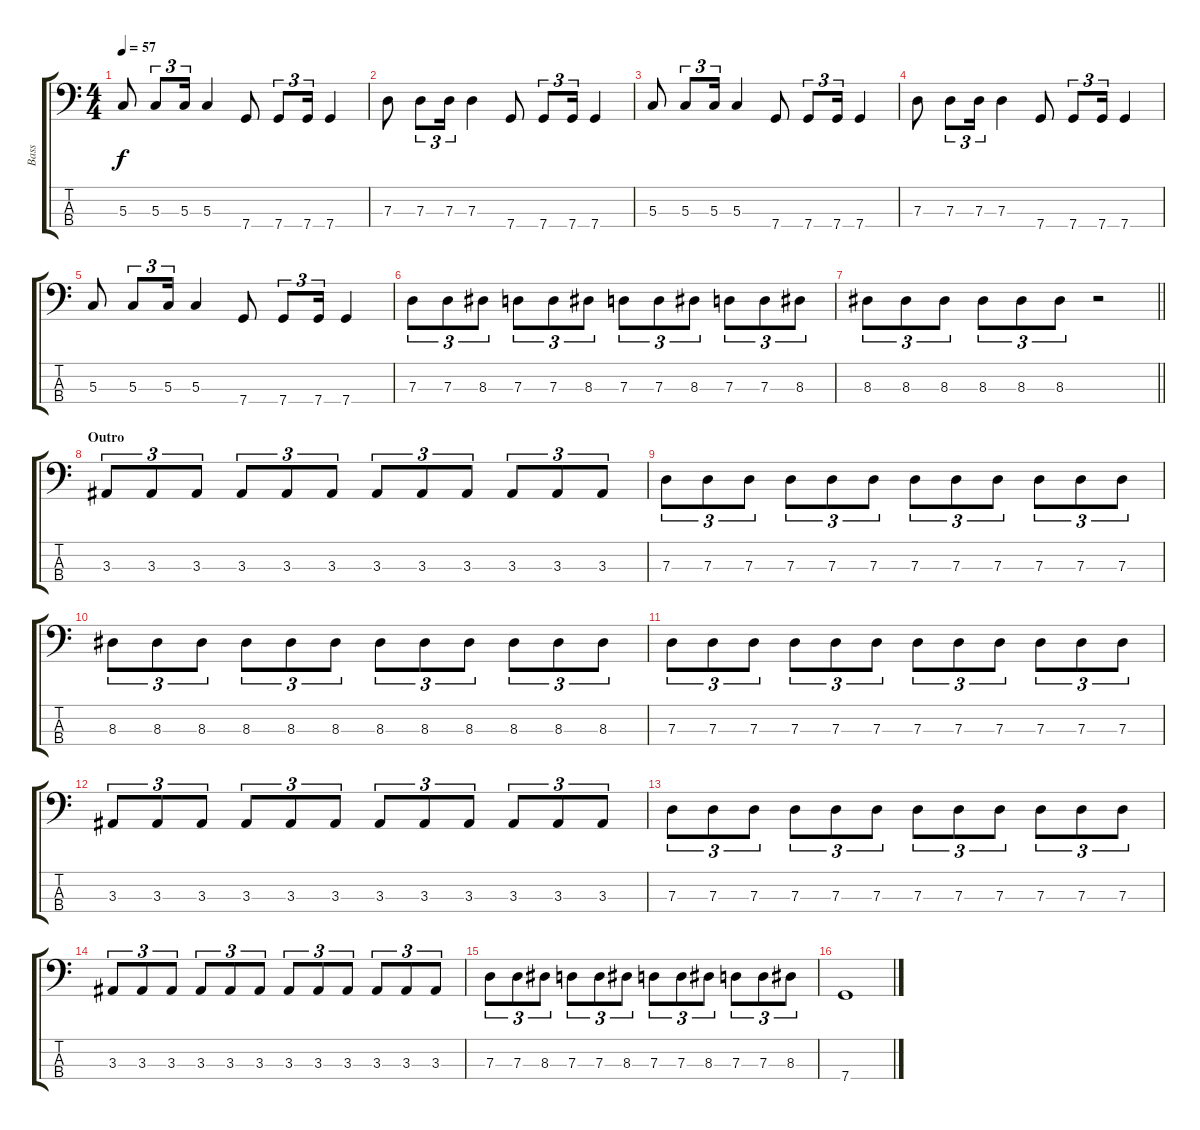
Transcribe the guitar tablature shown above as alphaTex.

\track ("Bass" "Bass") {instrument electricbassfinger}
\staff {score tabs}
\tuning (F2 C2 G1 C1) {hide}
\ts (4 4)
\tempo 57
\clef f4
\ks c
5.3.8{dy f} 5.3.8{tu (3 2)} 5.3.16{tu (3 2)} 5.3.4 7.4.8 7.4.8{tu (3 2)} 7.4.16{tu (3 2)} 7.4.4 |
7.3.8 7.3.8{tu (3 2)} 7.3.16{tu (3 2)} 7.3.4 7.4.8 7.4.8{tu (3 2)} 7.4.16{tu (3 2)} 7.4.4 |
5.3.8 5.3.8{tu (3 2)} 5.3.16{tu (3 2)} 5.3.4 7.4.8 7.4.8{tu (3 2)} 7.4.16{tu (3 2)} 7.4.4 |
7.3.8 7.3.8{tu (3 2)} 7.3.16{tu (3 2)} 7.3.4 7.4.8 7.4.8{tu (3 2)} 7.4.16{tu (3 2)} 7.4.4 |
5.3.8 5.3.8{tu (3 2)} 5.3.16{tu (3 2)} 5.3.4 7.4.8 7.4.8{tu (3 2)} 7.4.16{tu (3 2)} 7.4.4 |
7.3.8{tu (3 2)} 7.3.8{tu (3 2)} 8.3.8{tu (3 2)} 7.3.8{tu (3 2)} 7.3.8{tu (3 2)} 8.3.8{tu (3 2)} 7.3.8{tu (3 2)} 7.3.8{tu (3 2)} 8.3.8{tu (3 2)} 7.3.8{tu (3 2)} 7.3.8{tu (3 2)} 8.3.8{tu (3 2)} |
\barLineRight lightlight
8.3.8{tu (3 2)} 8.3.8{tu (3 2)} 8.3.8{tu (3 2)} 8.3.8{tu (3 2)} 8.3.8{tu (3 2)} 8.3.8{tu (3 2)} r.2 |
\section ("" "Outro")
3.3.8{tu (3 2)} 3.3.8{tu (3 2)} 3.3.8{tu (3 2)} 3.3.8{tu (3 2)} 3.3.8{tu (3 2)} 3.3.8{tu (3 2)} 3.3.8{tu (3 2)} 3.3.8{tu (3 2)} 3.3.8{tu (3 2)} 3.3.8{tu (3 2)} 3.3.8{tu (3 2)} 3.3.8{tu (3 2)} |
7.3.8{tu (3 2)} 7.3.8{tu (3 2)} 7.3.8{tu (3 2)} 7.3.8{tu (3 2)} 7.3.8{tu (3 2)} 7.3.8{tu (3 2)} 7.3.8{tu (3 2)} 7.3.8{tu (3 2)} 7.3.8{tu (3 2)} 7.3.8{tu (3 2)} 7.3.8{tu (3 2)} 7.3.8{tu (3 2)} |
8.3.8{tu (3 2)} 8.3.8{tu (3 2)} 8.3.8{tu (3 2)} 8.3.8{tu (3 2)} 8.3.8{tu (3 2)} 8.3.8{tu (3 2)} 8.3.8{tu (3 2)} 8.3.8{tu (3 2)} 8.3.8{tu (3 2)} 8.3.8{tu (3 2)} 8.3.8{tu (3 2)} 8.3.8{tu (3 2)} |
7.3.8{tu (3 2)} 7.3.8{tu (3 2)} 7.3.8{tu (3 2)} 7.3.8{tu (3 2)} 7.3.8{tu (3 2)} 7.3.8{tu (3 2)} 7.3.8{tu (3 2)} 7.3.8{tu (3 2)} 7.3.8{tu (3 2)} 7.3.8{tu (3 2)} 7.3.8{tu (3 2)} 7.3.8{tu (3 2)} |
3.3.8{tu (3 2)} 3.3.8{tu (3 2)} 3.3.8{tu (3 2)} 3.3.8{tu (3 2)} 3.3.8{tu (3 2)} 3.3.8{tu (3 2)} 3.3.8{tu (3 2)} 3.3.8{tu (3 2)} 3.3.8{tu (3 2)} 3.3.8{tu (3 2)} 3.3.8{tu (3 2)} 3.3.8{tu (3 2)} |
7.3.8{tu (3 2)} 7.3.8{tu (3 2)} 7.3.8{tu (3 2)} 7.3.8{tu (3 2)} 7.3.8{tu (3 2)} 7.3.8{tu (3 2)} 7.3.8{tu (3 2)} 7.3.8{tu (3 2)} 7.3.8{tu (3 2)} 7.3.8{tu (3 2)} 7.3.8{tu (3 2)} 7.3.8{tu (3 2)} |
3.3.8{tu (3 2)} 3.3.8{tu (3 2)} 3.3.8{tu (3 2)} 3.3.8{tu (3 2)} 3.3.8{tu (3 2)} 3.3.8{tu (3 2)} 3.3.8{tu (3 2)} 3.3.8{tu (3 2)} 3.3.8{tu (3 2)} 3.3.8{tu (3 2)} 3.3.8{tu (3 2)} 3.3.8{tu (3 2)} |
7.3.8{tu (3 2)} 7.3.8{tu (3 2)} 8.3.8{tu (3 2)} 7.3.8{tu (3 2)} 7.3.8{tu (3 2)} 8.3.8{tu (3 2)} 7.3.8{tu (3 2)} 7.3.8{tu (3 2)} 8.3.8{tu (3 2)} 7.3.8{tu (3 2)} 7.3.8{tu (3 2)} 8.3.8{tu (3 2)} |
7.4.1
